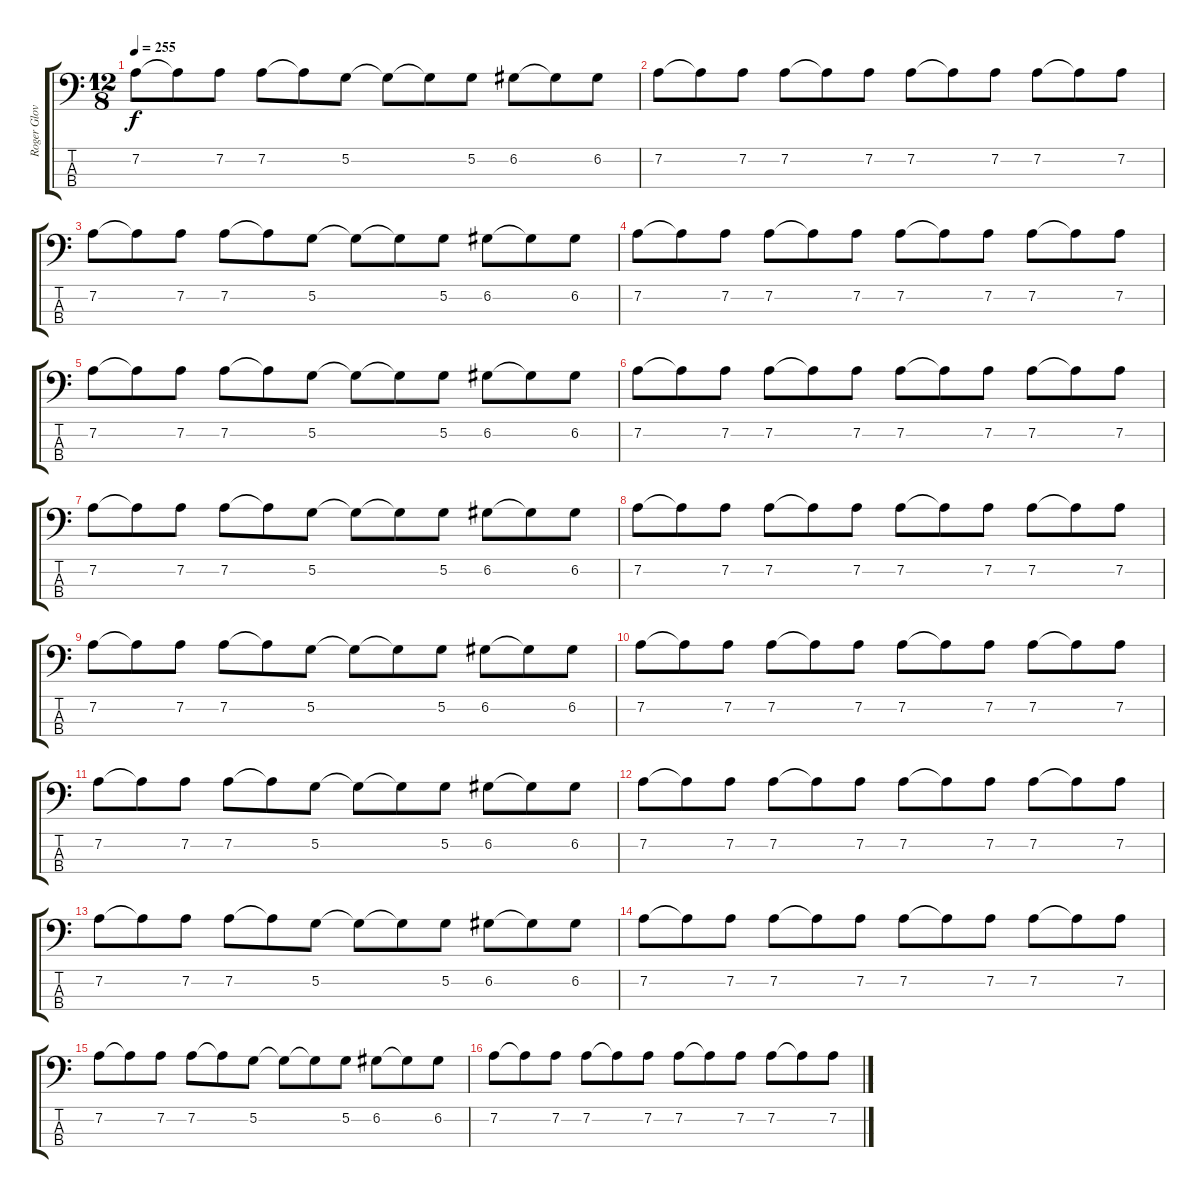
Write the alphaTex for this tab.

\track ("Roger Glover" "Roger Glov") {instrument electricbassfinger}
\staff {score tabs}
\tuning (G2 D2 A1 E1) {hide}
\ts (12 8)
\tempo 255
\clef f4
\ks c
7.2.8{dy f} 7.2{t}.8 7.2.8 7.2.8 7.2{t}.8 5.2.8 5.2{t}.8 5.2{t}.8 5.2.8 6.2.8 6.2{t}.8 6.2.8 |
7.2.8 7.2{t}.8 7.2.8 7.2.8 7.2{t}.8 7.2.8 7.2.8 7.2{t}.8 7.2.8 7.2.8 7.2{t}.8 7.2.8 |
7.2.8 7.2{t}.8 7.2.8 7.2.8 7.2{t}.8 5.2.8 5.2{t}.8 5.2{t}.8 5.2.8 6.2.8 6.2{t}.8 6.2.8 |
7.2.8 7.2{t}.8 7.2.8 7.2.8 7.2{t}.8 7.2.8 7.2.8 7.2{t}.8 7.2.8 7.2.8 7.2{t}.8 7.2.8 |
7.2.8 7.2{t}.8 7.2.8 7.2.8 7.2{t}.8 5.2.8 5.2{t}.8 5.2{t}.8 5.2.8 6.2.8 6.2{t}.8 6.2.8 |
7.2.8 7.2{t}.8 7.2.8 7.2.8 7.2{t}.8 7.2.8 7.2.8 7.2{t}.8 7.2.8 7.2.8 7.2{t}.8 7.2.8 |
7.2.8 7.2{t}.8 7.2.8 7.2.8 7.2{t}.8 5.2.8 5.2{t}.8 5.2{t}.8 5.2.8 6.2.8 6.2{t}.8 6.2.8 |
7.2.8 7.2{t}.8 7.2.8 7.2.8 7.2{t}.8 7.2.8 7.2.8 7.2{t}.8 7.2.8 7.2.8 7.2{t}.8 7.2.8 |
7.2.8 7.2{t}.8 7.2.8 7.2.8 7.2{t}.8 5.2.8 5.2{t}.8 5.2{t}.8 5.2.8 6.2.8 6.2{t}.8 6.2.8 |
7.2.8 7.2{t}.8 7.2.8 7.2.8 7.2{t}.8 7.2.8 7.2.8 7.2{t}.8 7.2.8 7.2.8 7.2{t}.8 7.2.8 |
7.2.8 7.2{t}.8 7.2.8 7.2.8 7.2{t}.8 5.2.8 5.2{t}.8 5.2{t}.8 5.2.8 6.2.8 6.2{t}.8 6.2.8 |
7.2.8 7.2{t}.8 7.2.8 7.2.8 7.2{t}.8 7.2.8 7.2.8 7.2{t}.8 7.2.8 7.2.8 7.2{t}.8 7.2.8 |
7.2.8 7.2{t}.8 7.2.8 7.2.8 7.2{t}.8 5.2.8 5.2{t}.8 5.2{t}.8 5.2.8 6.2.8 6.2{t}.8 6.2.8 |
7.2.8 7.2{t}.8 7.2.8 7.2.8 7.2{t}.8 7.2.8 7.2.8 7.2{t}.8 7.2.8 7.2.8 7.2{t}.8 7.2.8 |
7.2.8 7.2{t}.8 7.2.8 7.2.8 7.2{t}.8 5.2.8 5.2{t}.8 5.2{t}.8 5.2.8 6.2.8 6.2{t}.8 6.2.8 |
7.2.8 7.2{t}.8 7.2.8 7.2.8 7.2{t}.8 7.2.8 7.2.8 7.2{t}.8 7.2.8 7.2.8 7.2{t}.8 7.2.8
